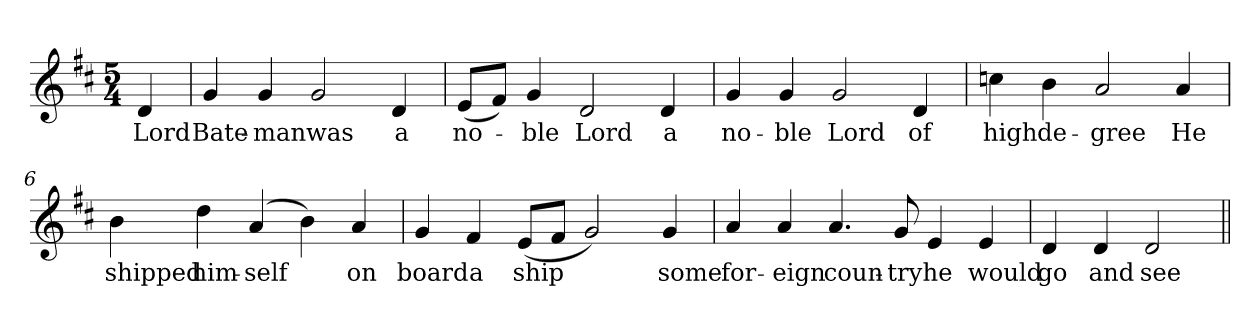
**kern	**text
*part1	*part1
*staff1	*staff1
*clefG2	*
*k[f#c#]	*
*D:	*
*M5/4	*
=1	=1
!	!LO:LY:b
4d/	Lord
=2	=2
!	!LO:LY:b
4g/	Bate-
!	!LO:LY:b
4g/	-man
!	!LO:LY:b
2g/	was
!	!LO:LY:b
4d/	a
=3	=3
!	!LO:LY:b
(<8e/L	no-
8f#/J)	.
!	!LO:LY:b
4g/	-ble
!	!LO:LY:b
2d/	Lord
!	!LO:LY:b
4d/	a
=4	=4
!	!LO:LY:b
4g/	no-
!	!LO:LY:b
4g/	-ble
!	!LO:LY:b
2g/	Lord
!	!LO:LY:b
4d/	of
=5	=5
!	!LO:LY:b
4ccn\	high
!	!LO:LY:b
4b\	de-
!	!LO:LY:b
2a/	-gree
!	!LO:LY:b
4a/	He
!!LO:LB:g=z
=6	=6
!	!LO:LY:b
4b\	shipped
!	!LO:LY:b
4dd\	him-
!	!LO:LY:b
(>4a/	-self
4b\)	.
!	!LO:LY:b
4a/	on
=7	=7
!	!LO:LY:b
4g/	board
!	!LO:LY:b
4f#/	a
!	!LO:LY:b
(<8e/L	ship
8f#/J	.
2g/)	.
!	!LO:LY:b
4g/	some
=8	=8
!	!LO:LY:b
4a/	for-
!	!LO:LY:b
4a/	-eign
!	!LO:LY:b
4.a/	coun-
!	!LO:LY:b
8g/	-try
!	!LO:LY:b
4e/	he
!	!LO:LY:b
4e/	would
=9	=9
!	!LO:LY:b
4d/	go
!	!LO:LY:b
4d/	and
!	!LO:LY:b
2d/	see
=||	=||
*-	*-
